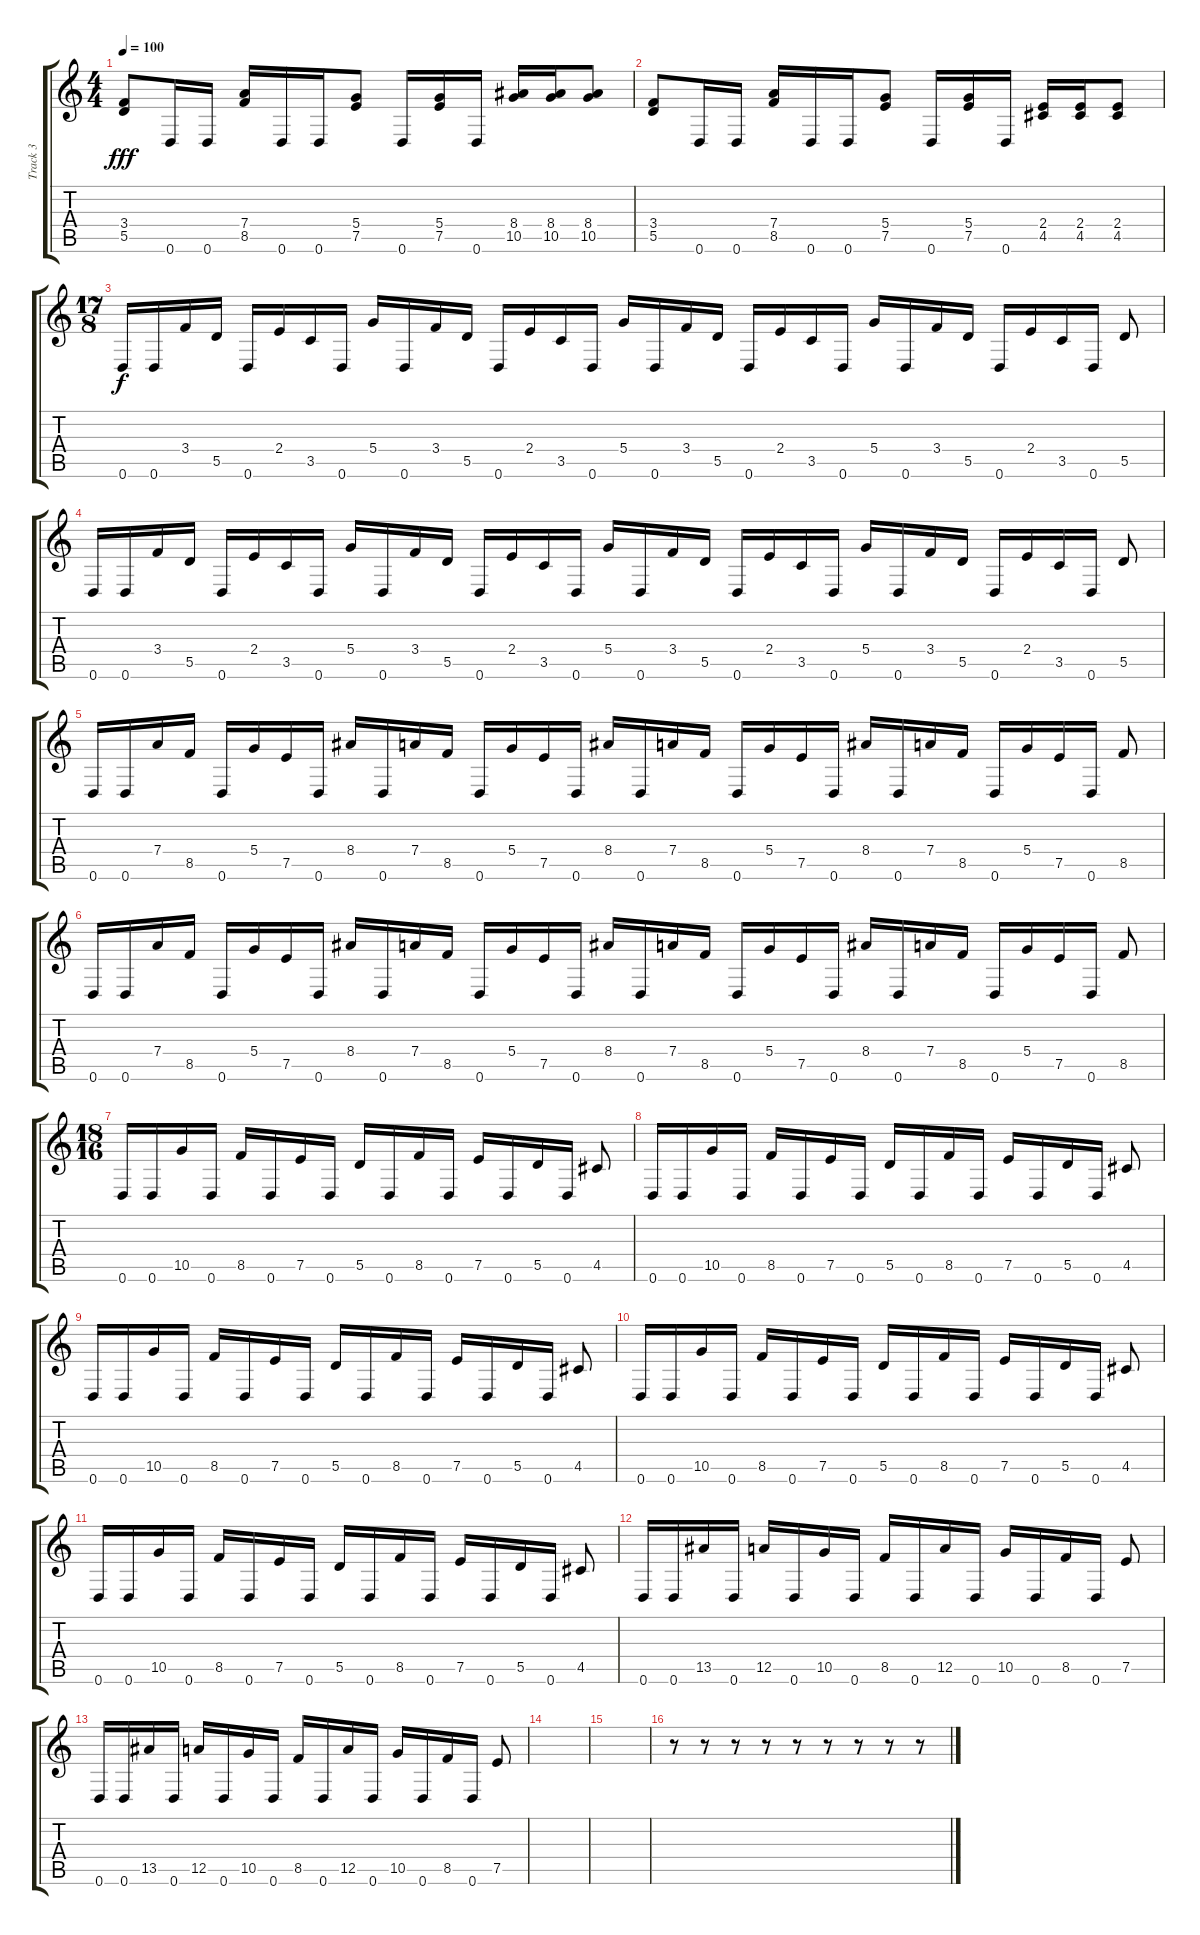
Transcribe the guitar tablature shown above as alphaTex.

\track ("Track 3" "Track 3") {instrument overdrivenguitar}
\staff {score tabs}
\tuning (E4 B3 G3 D3 A2 D2) {hide}
\ts (4 4)
\tempo 100
\clef g2
\ks c
(3.4 5.5).8{dy fff} 0.6.16 0.6.16 (7.4 8.5).16 0.6.16 0.6.16 (5.4 7.5).8 0.6.16 (5.4 7.5).16 0.6.16 (8.4 10.5).16 (8.4 10.5).16 (8.4 10.5).8 |
(3.4 5.5).8 0.6.16 0.6.16 (7.4 8.5).16 0.6.16 0.6.16 (5.4 7.5).8 0.6.16 (5.4 7.5).16 0.6.16 (2.4 4.5).16 (2.4 4.5).16 (2.4 4.5).8 |
\ts (17 8)
0.6.16{dy f} 0.6.16 3.4.16 5.5.16 0.6.16 2.4.16 3.5.16 0.6.16 5.4.16 0.6.16 3.4.16 5.5.16 0.6.16 2.4.16 3.5.16 0.6.16 5.4.16 0.6.16 3.4.16 5.5.16 0.6.16 2.4.16 3.5.16 0.6.16 5.4.16 0.6.16 3.4.16 5.5.16 0.6.16 2.4.16 3.5.16 0.6.16 5.5.8 |
0.6.16 0.6.16 3.4.16 5.5.16 0.6.16 2.4.16 3.5.16 0.6.16 5.4.16 0.6.16 3.4.16 5.5.16 0.6.16 2.4.16 3.5.16 0.6.16 5.4.16 0.6.16 3.4.16 5.5.16 0.6.16 2.4.16 3.5.16 0.6.16 5.4.16 0.6.16 3.4.16 5.5.16 0.6.16 2.4.16 3.5.16 0.6.16 5.5.8 |
0.6.16 0.6.16 7.4.16 8.5.16 0.6.16 5.4.16 7.5.16 0.6.16 8.4.16 0.6.16 7.4.16 8.5.16 0.6.16 5.4.16 7.5.16 0.6.16 8.4.16 0.6.16 7.4.16 8.5.16 0.6.16 5.4.16 7.5.16 0.6.16 8.4.16 0.6.16 7.4.16 8.5.16 0.6.16 5.4.16 7.5.16 0.6.16 8.5.8 |
0.6.16 0.6.16 7.4.16 8.5.16 0.6.16 5.4.16 7.5.16 0.6.16 8.4.16 0.6.16 7.4.16 8.5.16 0.6.16 5.4.16 7.5.16 0.6.16 8.4.16 0.6.16 7.4.16 8.5.16 0.6.16 5.4.16 7.5.16 0.6.16 8.4.16 0.6.16 7.4.16 8.5.16 0.6.16 5.4.16 7.5.16 0.6.16 8.5.8 |
\ts (18 16)
0.6.16 0.6.16 10.5.16 0.6.16 8.5.16 0.6.16 7.5.16 0.6.16 5.5.16 0.6.16 8.5.16 0.6.16 7.5.16 0.6.16 5.5.16 0.6.16 4.5.8 |
0.6.16 0.6.16 10.5.16 0.6.16 8.5.16 0.6.16 7.5.16 0.6.16 5.5.16 0.6.16 8.5.16 0.6.16 7.5.16 0.6.16 5.5.16 0.6.16 4.5.8 |
0.6.16 0.6.16 10.5.16 0.6.16 8.5.16 0.6.16 7.5.16 0.6.16 5.5.16 0.6.16 8.5.16 0.6.16 7.5.16 0.6.16 5.5.16 0.6.16 4.5.8 |
0.6.16 0.6.16 10.5.16 0.6.16 8.5.16 0.6.16 7.5.16 0.6.16 5.5.16 0.6.16 8.5.16 0.6.16 7.5.16 0.6.16 5.5.16 0.6.16 4.5.8 |
0.6.16 0.6.16 10.5.16 0.6.16 8.5.16 0.6.16 7.5.16 0.6.16 5.5.16 0.6.16 8.5.16 0.6.16 7.5.16 0.6.16 5.5.16 0.6.16 4.5.8 |
0.6.16 0.6.16 13.5.16 0.6.16 12.5.16 0.6.16 10.5.16 0.6.16 8.5.16 0.6.16 12.5.16 0.6.16 10.5.16 0.6.16 8.5.16 0.6.16 7.5.8 |
0.6.16 0.6.16 13.5.16 0.6.16 12.5.16 0.6.16 10.5.16 0.6.16 8.5.16 0.6.16 12.5.16 0.6.16 10.5.16 0.6.16 8.5.16 0.6.16 7.5.8 |
|
|
r.8 r.8 r.8 r.8 r.8 r.8 r.8 r.8 r.8
